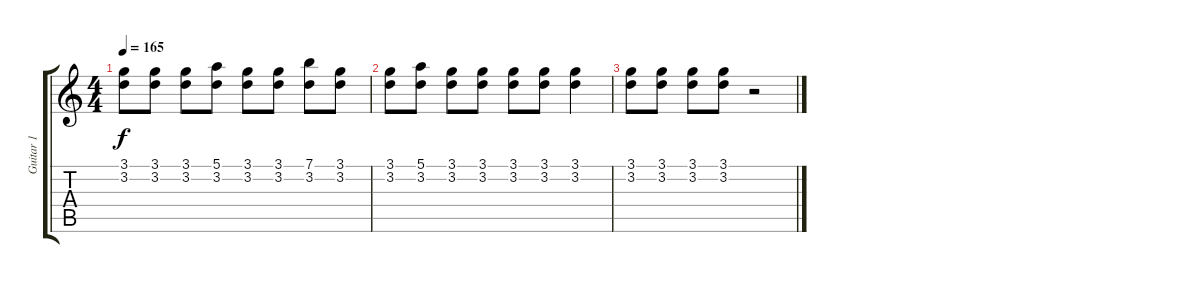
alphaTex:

\track ("Guitar 1" "Guitar 1") {instrument distortionguitar}
\staff {score tabs}
\tuning (E4 B3 G3 D3 A2 E2) {hide}
\ts (4 4)
\tempo 165
\clef g2
\ks c
(3.1 3.2).8{dy f} (3.1 3.2).8 (3.1 3.2).8 (5.1 3.2).8 (3.1 3.2).8 (3.1 3.2).8 (7.1 3.2).8 (3.1 3.2).8 |
(3.1 3.2).8 (5.1 3.2).8 (3.1 3.2).8 (3.1 3.2).8 (3.1 3.2).8 (3.1 3.2).8 (3.1 3.2).4 |
(3.1 3.2).8 (3.1 3.2).8 (3.1 3.2).8 (3.1 3.2).8 r.2
